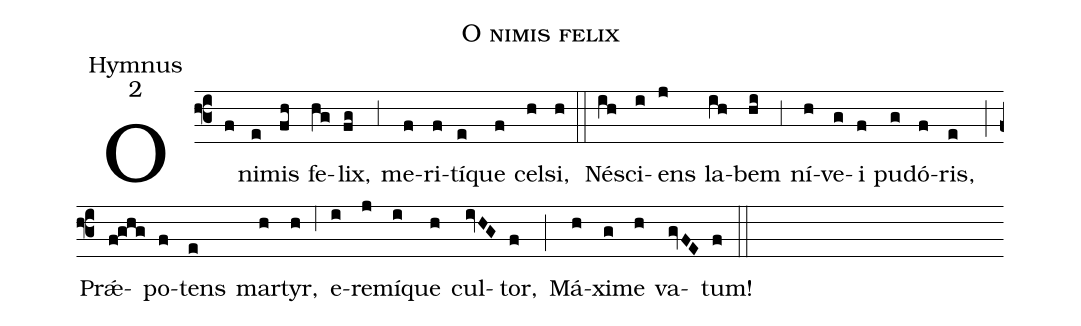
name:O nimis felix;
office-part:Hymnus;
mode:2;
%%
(f3) O(f) ni(e)mis(fh) fe(hg)lix,(fg) (,3) me(f)ri(f)tí(e)que(f) cel(h)si,(h) (::)
Né(ih)sci(i)ens(j) la(ih)bem(hi) (,3) ní(h)ve(g)i(f) pu(g)dó(f)ris,(e) (;) Prǽ(f!ghg)po(f)tens(e) mar(h)tyr,(h) (,6) e(i)re(j)mí(i)que(h) cul(ivHG)tor,(f) (;) Má(h)xi(g)me(h) va(gvFE)tum!(f) (::)
